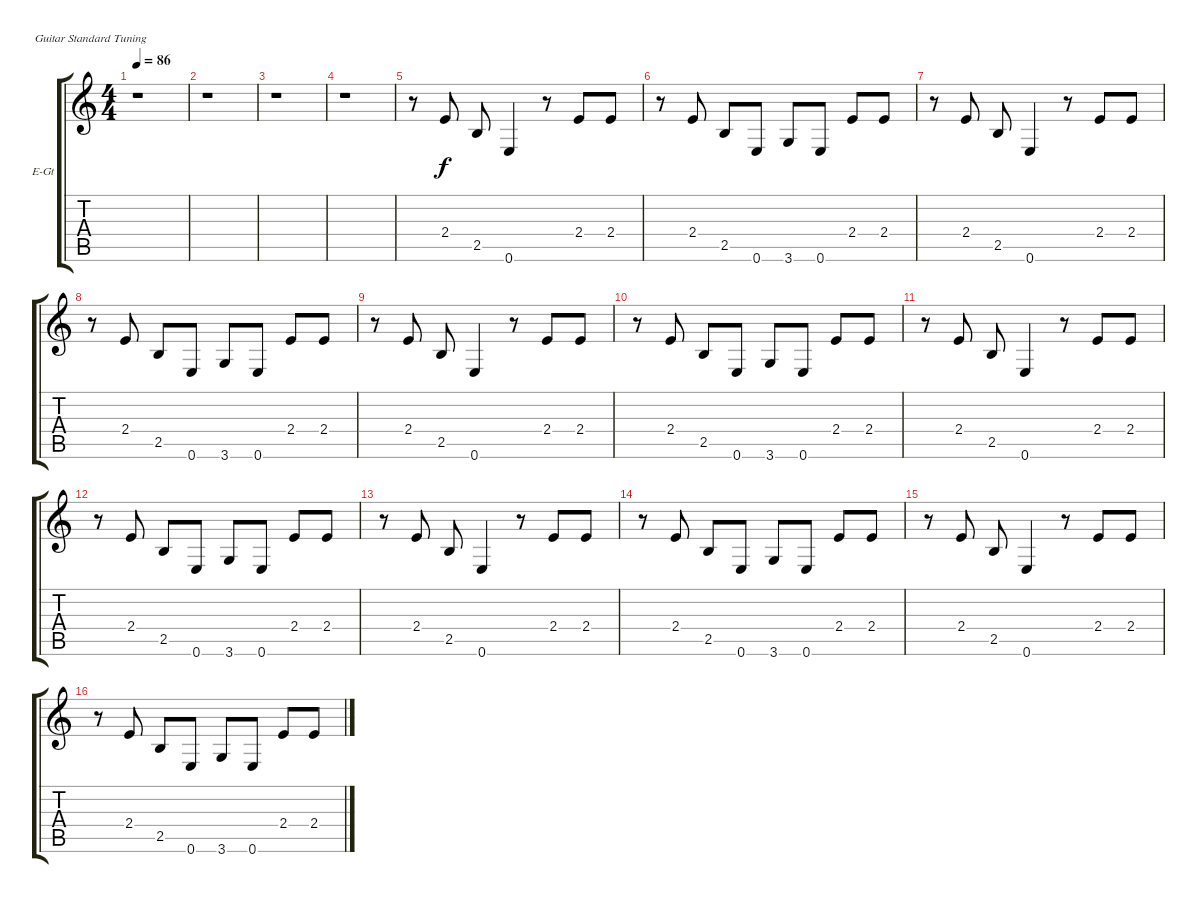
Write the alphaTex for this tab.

\bracketExtendMode groupsimilarinstruments
\firstSystemTrackNameOrientation horizontal
\otherSystemsTrackNameOrientation horizontal
\track ("Гитара 1" "E-Gt") {instrument electricguitarclean}
\staff {score tabs}
\tuning (E4 B3 G3 D3 A2 E2)
\ts (4 4)
\tempo 86
\clef g2
\ks c
r.1{dy f} |
r.1 |
r.1 |
r.1 |
r.8 2.4.8 2.5.8 0.6.4 r.8 2.4.8 2.4.8 |
r.8 2.4.8 2.5.8 0.6.8 3.6.8 0.6.8 2.4.8 2.4.8 |
r.8 2.4.8 2.5.8 0.6.4 r.8 2.4.8 2.4.8 |
r.8 2.4.8 2.5.8 0.6.8 3.6.8 0.6.8 2.4.8 2.4.8 |
r.8 2.4.8 2.5.8 0.6.4 r.8 2.4.8 2.4.8 |
r.8 2.4.8 2.5.8 0.6.8 3.6.8 0.6.8 2.4.8 2.4.8 |
r.8 2.4.8 2.5.8 0.6.4 r.8 2.4.8 2.4.8 |
r.8 2.4.8 2.5.8 0.6.8 3.6.8 0.6.8 2.4.8 2.4.8 |
r.8 2.4.8 2.5.8 0.6.4 r.8 2.4.8 2.4.8 |
r.8 2.4.8 2.5.8 0.6.8 3.6.8 0.6.8 2.4.8 2.4.8 |
r.8 2.4.8 2.5.8 0.6.4 r.8 2.4.8 2.4.8 |
r.8 2.4.8 2.5.8 0.6.8 3.6.8 0.6.8 2.4.8 2.4.8
